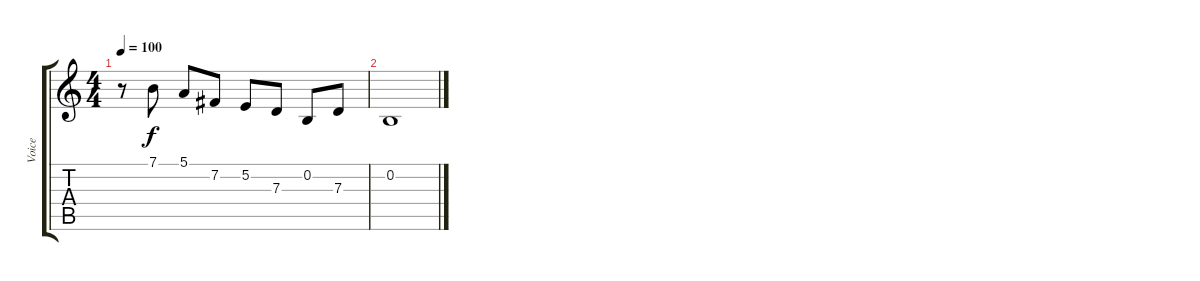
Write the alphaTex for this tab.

\track ("Voice" "Voice") {instrument lead6voice}
\staff {score tabs}
\tuning (E4 B3 G3 D3 A2 E2) {hide}
\ts (4 4)
\tempo 100
\clef g2
\ks c
r.8{dy f} 7.1.8 5.1.8 7.2.8 5.2.8 7.3.8 0.2.8 7.3.8 |
0.2.1
